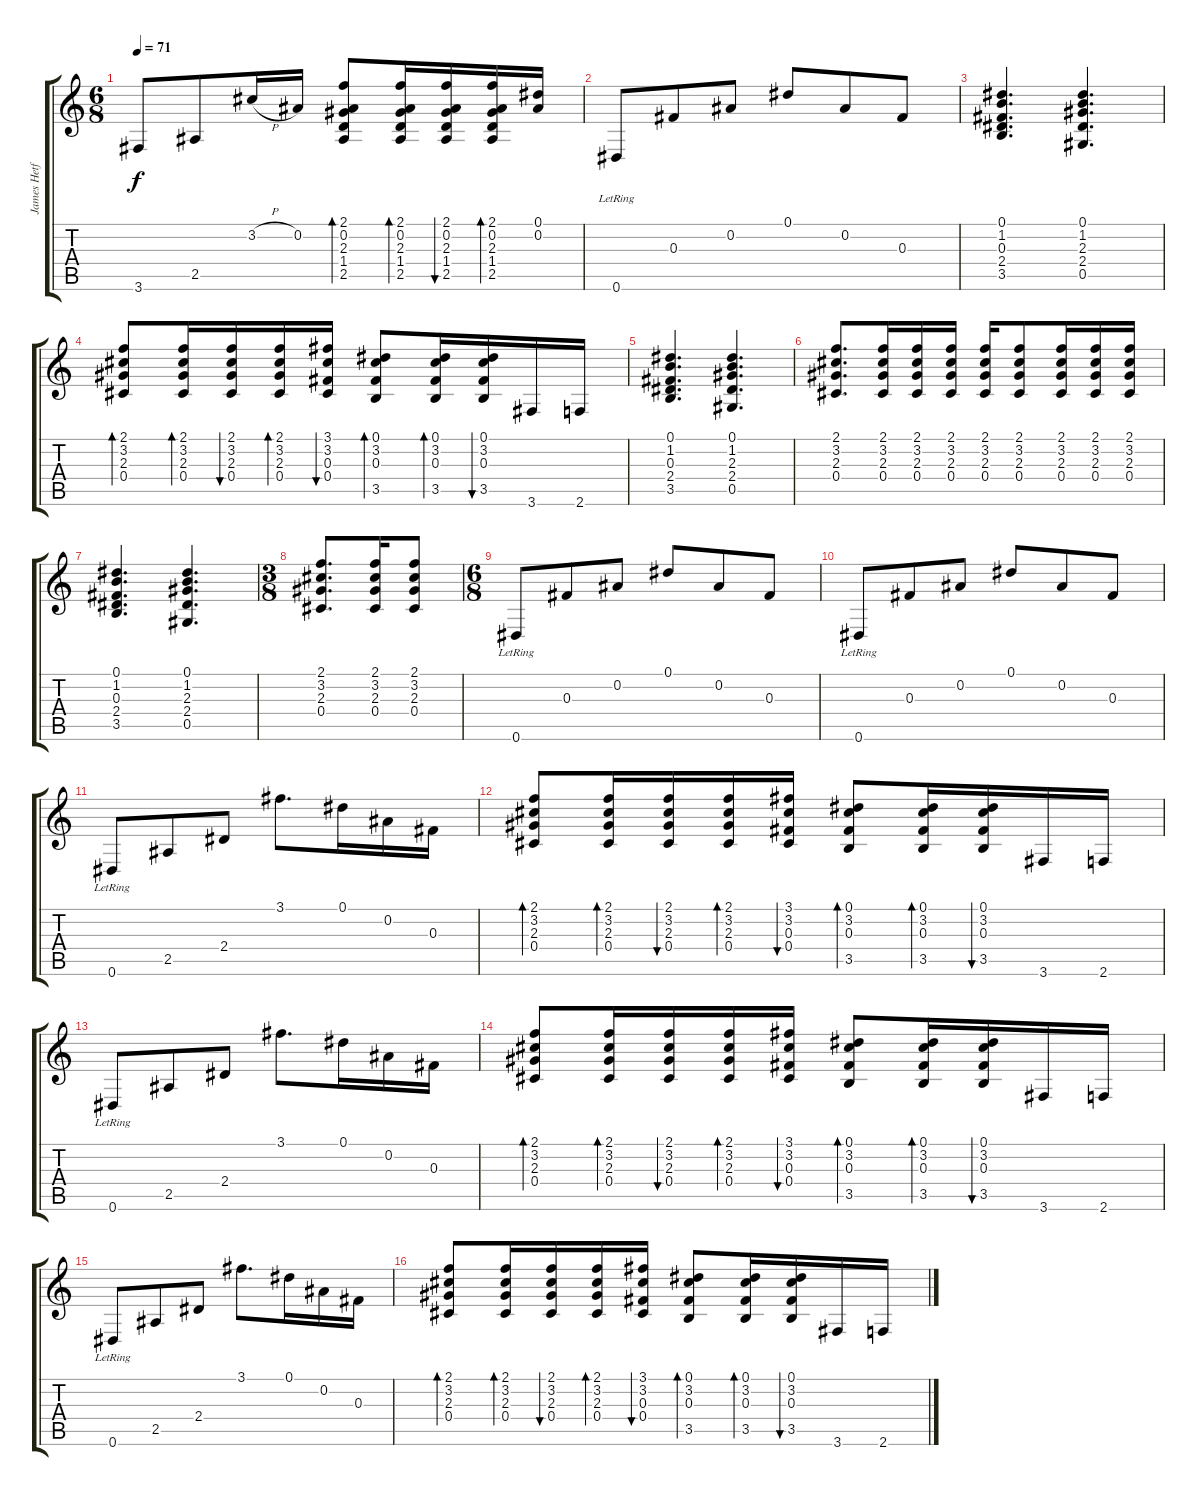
\track ("James Hetfield" "James Hetf") {instrument acousticguitarsteel}
\staff {score tabs}
\tuning (Eb4 Bb3 Gb3 Db3 Ab2 Eb2) {hide}
\ts (6 8)
\tempo 71
\clef g2
\ks c
3.6.8{dy f} 2.5.8 3.2{h}.16 0.2.16 (2.1 0.2 2.3 1.4 2.5).8{bd 60} (2.1 0.2 2.3 1.4 2.5).16{bd 60} (2.1 0.2 2.3 1.4 2.5).16{bu 60} (2.1 0.2 2.3 1.4 2.5).16{bd 60} (0.1 0.2).16 |
0.6{lr}.8 0.3.8 0.2.8 0.1.8 0.2.8 0.3.8 |
(0.1 1.2 0.3 2.4 3.5).4{d} (0.1 1.2 2.3 2.4 0.5).4{d} |
(2.1 3.2 2.3 0.4).8{bd 60} (2.1 3.2 2.3 0.4).16{bd 60} (2.1 3.2 2.3 0.4).16{bu 60} (2.1 3.2 2.3 0.4).16{bd 60} (3.1 3.2 0.3 0.4).16{bu 60} (0.1 3.2 0.3 3.5).8{bd 60} (0.1 3.2 0.3 3.5).16{bd 60} (0.1 3.2 0.3 3.5).16{bu 60} 3.6.16 2.6.16 |
(0.1 1.2 0.3 2.4 3.5).4{d} (0.1 1.2 2.3 2.4 0.5).4{d} |
(2.1 3.2 2.3 0.4).8{d} (2.1 3.2 2.3 0.4).16 (2.1 3.2 2.3 0.4).16 (2.1 3.2 2.3 0.4).16 (2.1 3.2 2.3 0.4).16 (2.1 3.2 2.3 0.4).8 (2.1 3.2 2.3 0.4).16 (2.1 3.2 2.3 0.4).16 (2.1 3.2 2.3 0.4).16 |
(0.1 1.2 0.3 2.4 3.5).4{d} (0.1 1.2 2.3 2.4 0.5).4{d} |
\ts (3 8)
(2.1 3.2 2.3 0.4).8{d} (2.1 3.2 2.3 0.4).16 (2.1 3.2 2.3 0.4).8 |
\ts (6 8)
0.6{lr}.8 0.3.8 0.2.8 0.1.8 0.2.8 0.3.8 |
0.6{lr}.8 0.3.8 0.2.8 0.1.8 0.2.8 0.3.8 |
0.6{lr}.8 2.5.8 2.4.8 3.1.8{d} 0.1.16 0.2.16 0.3.16 |
(2.1 3.2 2.3 0.4).8{bd 60} (2.1 3.2 2.3 0.4).16{bd 60} (2.1 3.2 2.3 0.4).16{bu 60} (2.1 3.2 2.3 0.4).16{bd 60} (3.1 3.2 0.3 0.4).16{bu 60} (0.1 3.2 0.3 3.5).8{bd 60} (0.1 3.2 0.3 3.5).16{bd 60} (0.1 3.2 0.3 3.5).16{bu 60} 3.6.16 2.6.16 |
0.6{lr}.8 2.5.8 2.4.8 3.1.8{d} 0.1.16 0.2.16 0.3.16 |
(2.1 3.2 2.3 0.4).8{bd 60} (2.1 3.2 2.3 0.4).16{bd 60} (2.1 3.2 2.3 0.4).16{bu 60} (2.1 3.2 2.3 0.4).16{bd 60} (3.1 3.2 0.3 0.4).16{bu 60} (0.1 3.2 0.3 3.5).8{bd 60} (0.1 3.2 0.3 3.5).16{bd 60} (0.1 3.2 0.3 3.5).16{bu 60} 3.6.16 2.6.16 |
0.6{lr}.8 2.5.8 2.4.8 3.1.8{d} 0.1.16 0.2.16 0.3.16 |
(2.1 3.2 2.3 0.4).8{bd 60} (2.1 3.2 2.3 0.4).16{bd 60} (2.1 3.2 2.3 0.4).16{bu 60} (2.1 3.2 2.3 0.4).16{bd 60} (3.1 3.2 0.3 0.4).16{bu 60} (0.1 3.2 0.3 3.5).8{bd 60} (0.1 3.2 0.3 3.5).16{bd 60} (0.1 3.2 0.3 3.5).16{bu 60} 3.6.16 2.6.16
